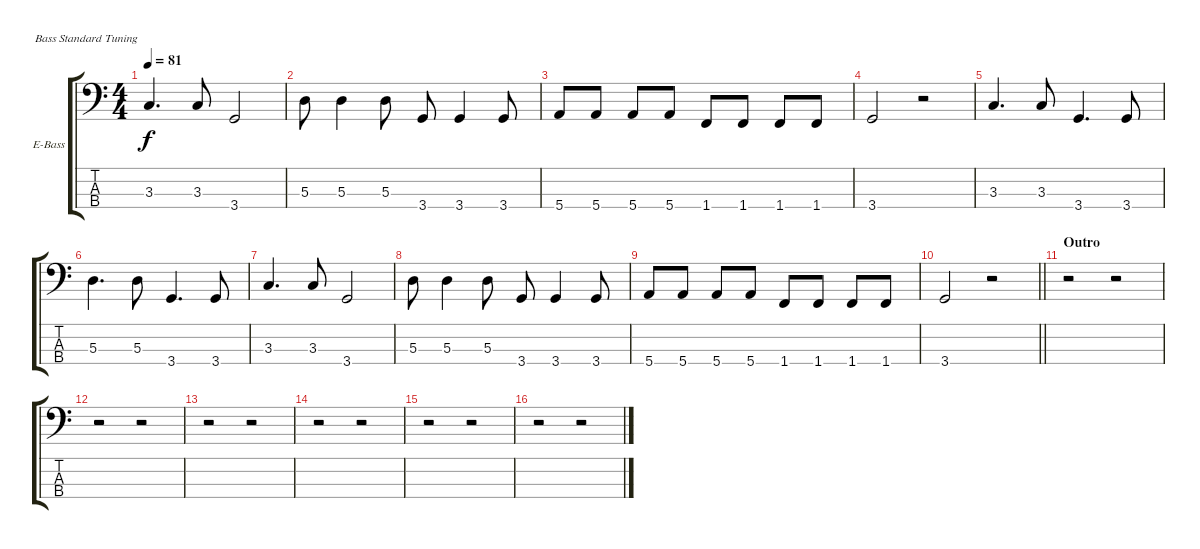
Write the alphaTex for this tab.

\bracketExtendMode groupsimilarinstruments
\firstSystemTrackNameOrientation horizontal
\otherSystemsTrackNameOrientation horizontal
\track ("Bass Francis" "E-Bass") {instrument electricbassfinger}
\staff {score tabs}
\tuning (G2 D2 A1 E1)
\ts (4 4)
\tempo 81
\clef f4
\ks c
3.3.4{d dy f} 3.3.8 3.4.2 |
5.3.8 5.3.4 5.3.8 3.4.8 3.4.4 3.4.8 |
5.4.8 5.4.8 5.4.8 5.4.8 1.4.8 1.4.8 1.4.8 1.4.8 |
3.4.2 r.2 |
3.3.4{d} 3.3.8 3.4.4{d} 3.4.8 |
5.3.4{d} 5.3.8 3.4.4{d} 3.4.8 |
3.3.4{d} 3.3.8 3.4.2 |
5.3.8 5.3.4 5.3.8 3.4.8 3.4.4 3.4.8 |
5.4.8 5.4.8 5.4.8 5.4.8 1.4.8 1.4.8 1.4.8 1.4.8 |
\barLineRight lightlight
3.4.2 r.2 |
\section ("" "Outro")
r.2 r.2 |
r.2 r.2 |
r.2 r.2 |
r.2 r.2 |
r.2 r.2 |
r.2 r.2
